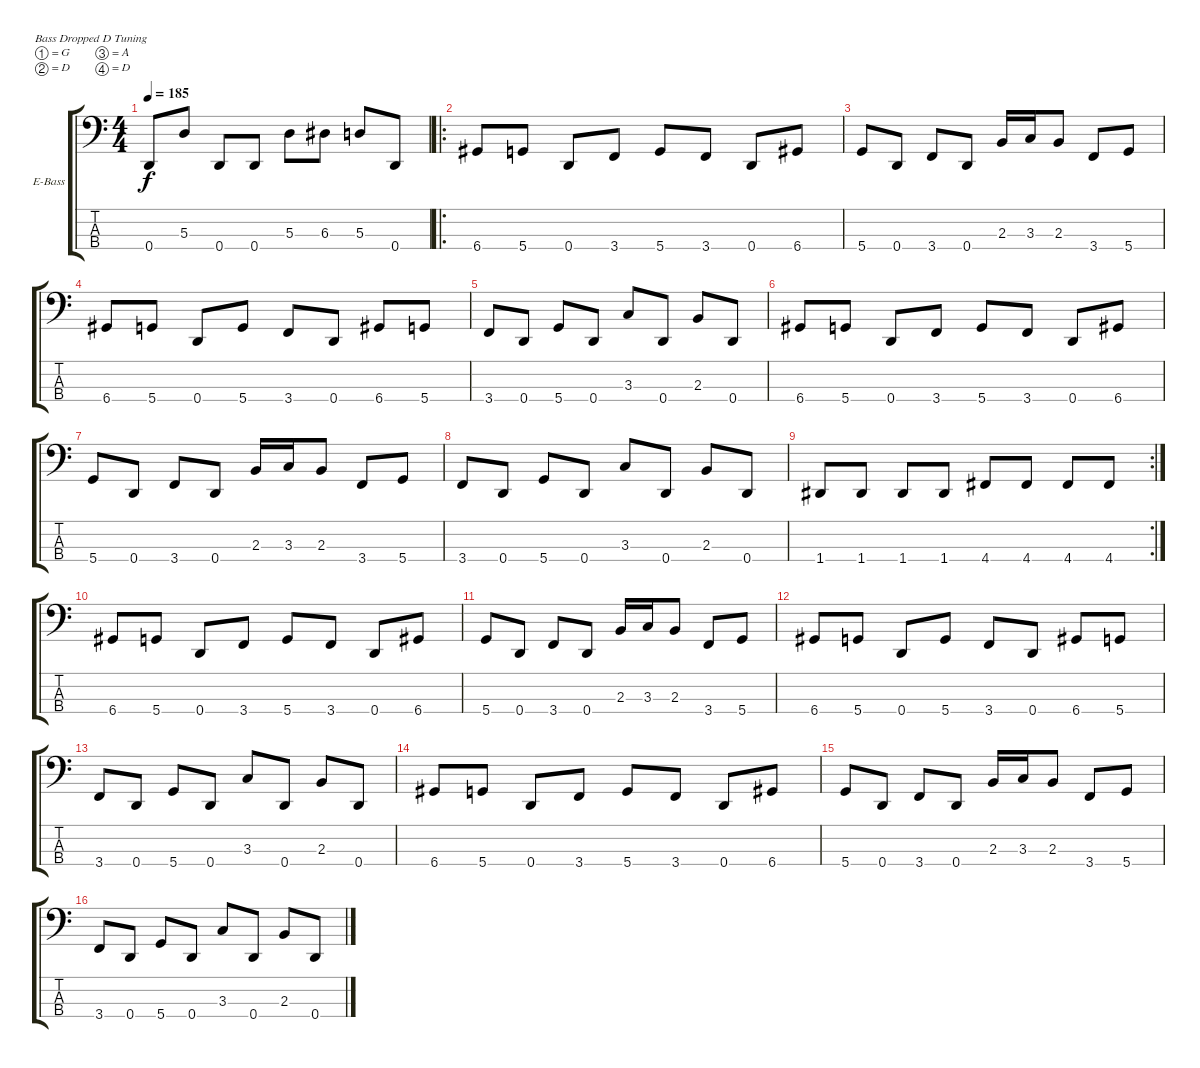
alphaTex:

\bracketExtendMode groupsimilarinstruments
\firstSystemTrackNameOrientation horizontal
\otherSystemsTrackNameOrientation horizontal
\track ("John Campbell" "E-Bass") {instrument electricbasspick}
\staff {score tabs}
\tuning (G2 D2 A1 D1)
\ts (4 4)
\tempo 185
\clef f4
\ks c
0.4.8{dy f} 5.3.8 0.4.8 0.4.8 5.3.8 6.3.8 5.3.8 0.4.8 |
\ro
6.4.8 5.4.8 0.4.8 3.4.8 5.4.8 3.4.8 0.4.8 6.4.8 |
5.4.8 0.4.8 3.4.8 0.4.8 2.3.16 3.3.16 2.3.8 3.4.8 5.4.8 |
6.4.8 5.4.8 0.4.8 5.4.8 3.4.8 0.4.8 6.4.8 5.4.8 |
3.4.8 0.4.8 5.4.8 0.4.8 3.3.8 0.4.8 2.3.8 0.4.8 |
6.4.8 5.4.8 0.4.8 3.4.8 5.4.8 3.4.8 0.4.8 6.4.8 |
5.4.8 0.4.8 3.4.8 0.4.8 2.3.16 3.3.16 2.3.8 3.4.8 5.4.8 |
3.4.8 0.4.8 5.4.8 0.4.8 3.3.8 0.4.8 2.3.8 0.4.8 |
\rc 2
1.4.8 1.4.8 1.4.8 1.4.8 4.4.8 4.4.8 4.4.8 4.4.8 |
6.4.8 5.4.8 0.4.8 3.4.8 5.4.8 3.4.8 0.4.8 6.4.8 |
5.4.8 0.4.8 3.4.8 0.4.8 2.3.16 3.3.16 2.3.8 3.4.8 5.4.8 |
6.4.8 5.4.8 0.4.8 5.4.8 3.4.8 0.4.8 6.4.8 5.4.8 |
3.4.8 0.4.8 5.4.8 0.4.8 3.3.8 0.4.8 2.3.8 0.4.8 |
6.4.8 5.4.8 0.4.8 3.4.8 5.4.8 3.4.8 0.4.8 6.4.8 |
5.4.8 0.4.8 3.4.8 0.4.8 2.3.16 3.3.16 2.3.8 3.4.8 5.4.8 |
3.4.8 0.4.8 5.4.8 0.4.8 3.3.8 0.4.8 2.3.8 0.4.8
